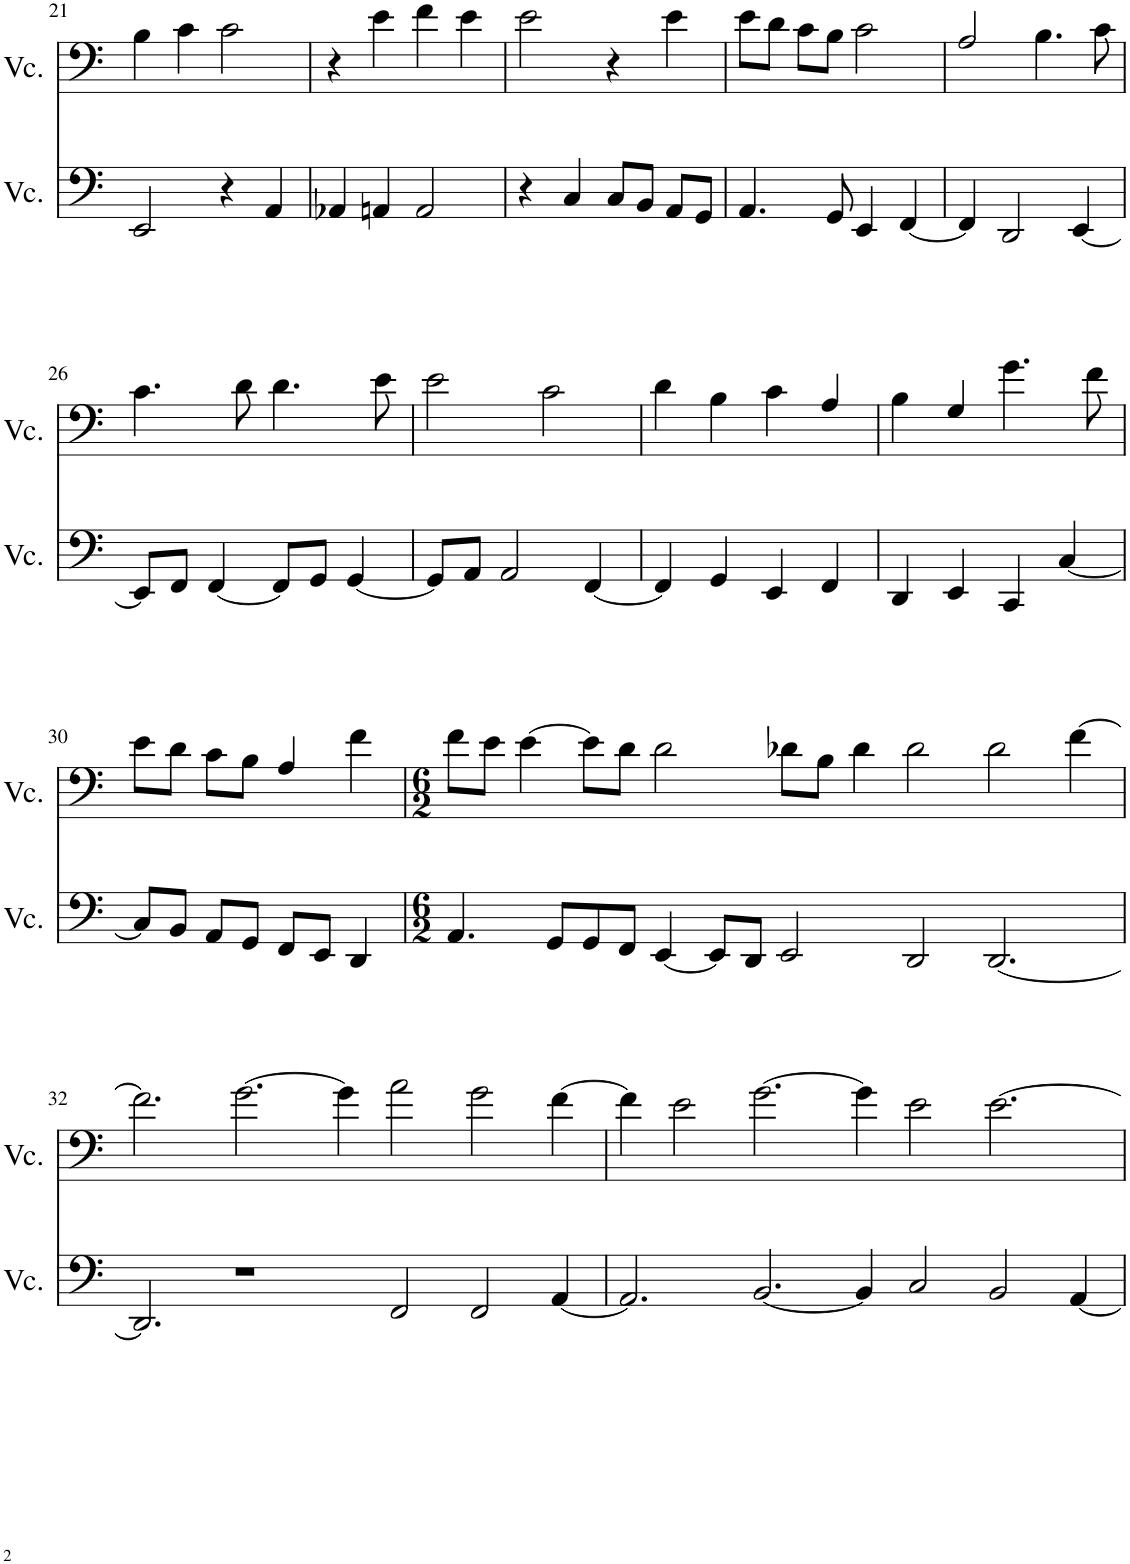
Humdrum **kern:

**kern	**kern
*part2	*part1
*staff2	*staff1
*I"Violoncello2	*I"Violoncello1
*I'Vc.	*I'Vc.
!!LO:PB:g=z
*clefF4	*clefF4
*k[]	*k[]
*M4/4	*M4/4
=21	=21
2EE/	4B\
.	4c\
4r	2c\
4AA/	.
=22	=22
4AA-X/	4r
4AAn/	4e\
2AA/	4f\
.	4e\
=23	=23
4r	2e\
4C/	.
8C/L	4r
8BB/J	.
8AA/L	4e\
8GG/J	.
=24	=24
4.AA/	8e\L
.	8d\J
.	8c\L
8GG/	8B\J
4EE/	2c\
[4FF/	.
=25	=25
4FF/]	2A/
2DD/	.
.	4.B\
[4EE/	.
.	8c\
!!LO:LB:g=z
=26	=26
8EE/L]	4.c\
8FF/J	.
[4FF/	.
.	8d\
8FF/L]	4.d\
8GG/J	.
[4GG/	.
.	8e\
=27	=27
8GG/L]	2e\
8AA/J	.
2AA/	.
.	2c\
[4FF/	.
=28	=28
4FF/]	4d\
4GG/	4B\
4EE/	4c\
4FF/	4A/
=29	=29
4DD/	4B\
4EE/	4G/
4CC/	4.g\
[4C/	.
.	8f\
!!LO:LB:g=z
=30	=30
8C/L]	8e\L
8BB/J	8d\J
8AA/L	8c\L
8GG/J	8B\J
8FF/L	4A/
8EE/J	.
4DD/	4f\
=31	=31
*M6/2	*M6/2
4.AA/	8f\L
.	8e\J
.	[4e\
8GG/L	.
8GG/	8e\L]
8FF/J	8d\J
[4EE/	2d\
8EE/L]	.
8DD/J	.
2EE/	8d-X\L
.	8B\J
.	4d-\
2DD/	2d-\
[2.DD/	2d-\
.	[4f\
!!LO:LB:g=z
=32	=32
2.DD/]	2.f\]
1r	[2.g\
.	4g\]
2FF/	2a\
2FF/	2g\
[4AA/	[4f\
=33	=33
2.AA/]	4f\]
.	2e\
[2.BB/	[2.g\
4BB/]	4g\]
2C/	2e\
2BB/	[2.e\
[4AA/	.
=	=
*-	*-
